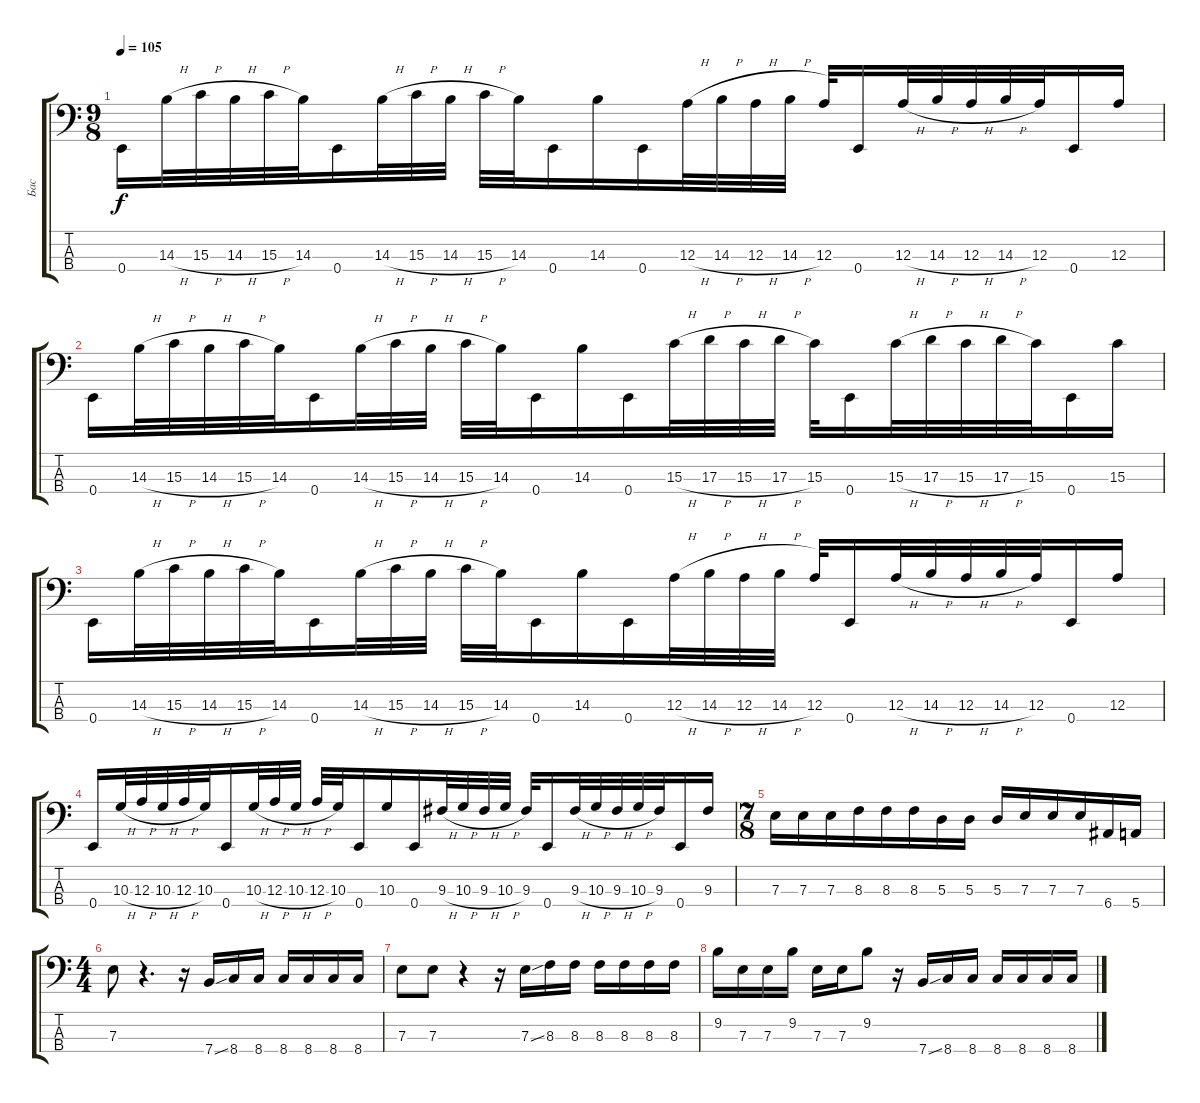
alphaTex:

\track ("Бас" "Бас") {instrument electricbasspick}
\staff {score tabs}
\tuning (G2 D2 A1 E1) {hide}
\ts (9 8)
\tempo 105
\clef f4
\ks c
0.4.16{dy f} 14.3{h}.32 15.3{h}.32 14.3{h}.32 15.3{h}.32 14.3.32 0.4.16 14.3{h}.32 15.3{h}.32 14.3{h}.32 15.3{h}.32 14.3.32 0.4.16 14.3.16 0.4.16 12.3{h}.32 14.3{h}.32 12.3{h}.32 14.3{h}.32 12.3.32 0.4.16 12.3{h}.32 14.3{h}.32 12.3{h}.32 14.3{h}.32 12.3.32 0.4.16 12.3.16 |
0.4.16 14.3{h}.32 15.3{h}.32 14.3{h}.32 15.3{h}.32 14.3.32 0.4.16 14.3{h}.32 15.3{h}.32 14.3{h}.32 15.3{h}.32 14.3.32 0.4.16 14.3.16 0.4.16 15.3{h}.32 17.3{h}.32 15.3{h}.32 17.3{h}.32 15.3.32 0.4.16 15.3{h}.32 17.3{h}.32 15.3{h}.32 17.3{h}.32 15.3.32 0.4.16 15.3.16 |
0.4.16 14.3{h}.32 15.3{h}.32 14.3{h}.32 15.3{h}.32 14.3.32 0.4.16 14.3{h}.32 15.3{h}.32 14.3{h}.32 15.3{h}.32 14.3.32 0.4.16 14.3.16 0.4.16 12.3{h}.32 14.3{h}.32 12.3{h}.32 14.3{h}.32 12.3.32 0.4.16 12.3{h}.32 14.3{h}.32 12.3{h}.32 14.3{h}.32 12.3.32 0.4.16 12.3.16 |
0.4.16 10.3{h}.32 12.3{h}.32 10.3{h}.32 12.3{h}.32 10.3.32 0.4.16 10.3{h}.32 12.3{h}.32 10.3{h}.32 12.3{h}.32 10.3.32 0.4.16 10.3.16 0.4.16 9.3{h}.32 10.3{h}.32 9.3{h}.32 10.3{h}.32 9.3.32 0.4.16 9.3{h}.32 10.3{h}.32 9.3{h}.32 10.3{h}.32 9.3.32 0.4.16 9.3.16 |
\ts (7 8)
7.3.16 7.3.16 7.3.16 8.3.16 8.3.16 8.3.16 5.3.16 5.3.16 5.3.16 7.3.16 7.3.16 7.3.16 6.4.16 5.4.16 |
\ts (4 4)
7.3.8 r.4{d} r.16 7.4{ss}.16 8.4.16 8.4.16 8.4.16 8.4.16 8.4.16 8.4.16 |
7.3.8 7.3.8 r.4 r.16 7.3{ss}.16 8.3.16 8.3.16 8.3.16 8.3.16 8.3.16 8.3.16 |
9.2.16 7.3.16 7.3.16 9.2.16 7.3.16 7.3.16 9.2.8 r.16 7.4{ss}.16 8.4.16 8.4.16 8.4.16 8.4.16 8.4.16 8.4.16
